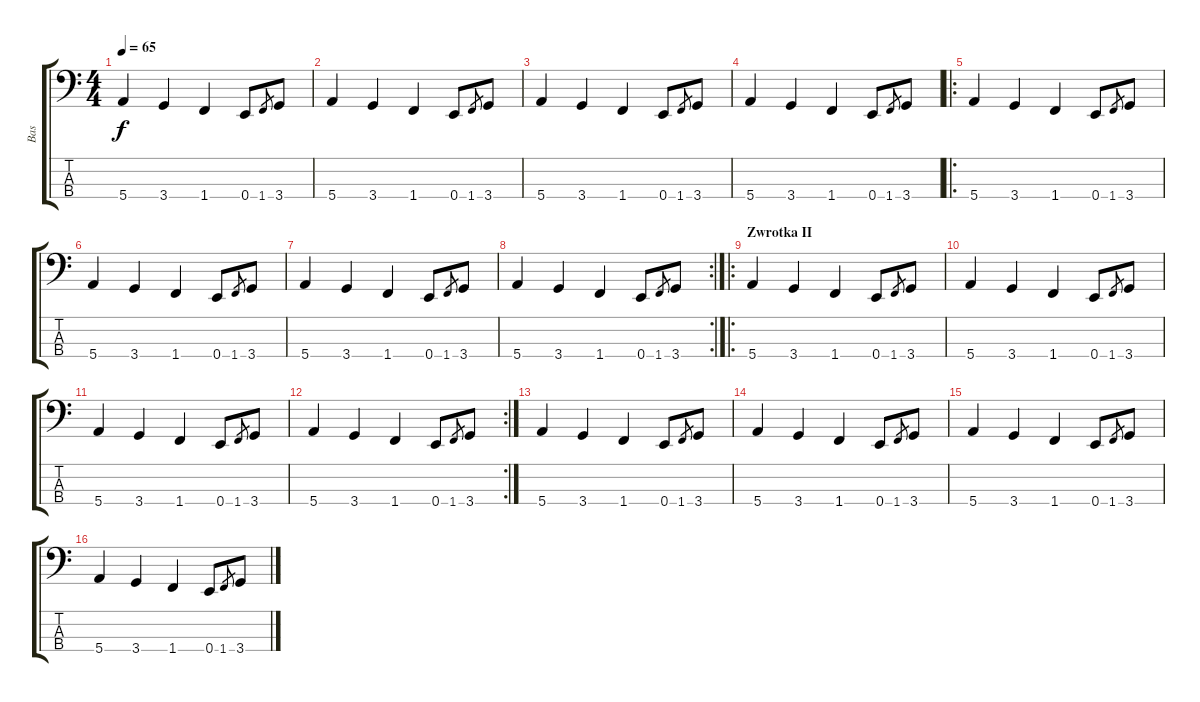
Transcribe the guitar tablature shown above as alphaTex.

\track ("Bas" "Bas") {instrument electricbassfinger}
\staff {score tabs}
\tuning (G2 D2 A1 E1) {hide}
\ts (4 4)
\tempo 65
\clef f4
\ks c
5.4.4{dy f} 3.4.4 1.4.4 0.4.8 1.4.8{gr} 3.4.8 |
5.4.4 3.4.4 1.4.4 0.4.8 1.4.8{gr} 3.4.8 |
5.4.4 3.4.4 1.4.4 0.4.8 1.4.8{gr} 3.4.8 |
5.4.4 3.4.4 1.4.4 0.4.8 1.4.8{gr} 3.4.8 |
\ro
5.4.4 3.4.4 1.4.4 0.4.8 1.4.8{gr} 3.4.8 |
5.4.4 3.4.4 1.4.4 0.4.8 1.4.8{gr} 3.4.8 |
5.4.4 3.4.4 1.4.4 0.4.8 1.4.8{gr} 3.4.8 |
\rc 2
5.4.4 3.4.4 1.4.4 0.4.8 1.4.8{gr} 3.4.8 |
\ro
\section ("" "Zwrotka II")
5.4.4 3.4.4 1.4.4 0.4.8 1.4.8{gr} 3.4.8 |
5.4.4 3.4.4 1.4.4 0.4.8 1.4.8{gr} 3.4.8 |
5.4.4 3.4.4 1.4.4 0.4.8 1.4.8{gr} 3.4.8 |
\rc 2
5.4.4 3.4.4 1.4.4 0.4.8 1.4.8{gr} 3.4.8 |
5.4.4 3.4.4 1.4.4 0.4.8 1.4.8{gr} 3.4.8 |
5.4.4 3.4.4 1.4.4 0.4.8 1.4.8{gr} 3.4.8 |
5.4.4 3.4.4 1.4.4 0.4.8 1.4.8{gr} 3.4.8 |
5.4.4 3.4.4 1.4.4 0.4.8 1.4.8{gr} 3.4.8
